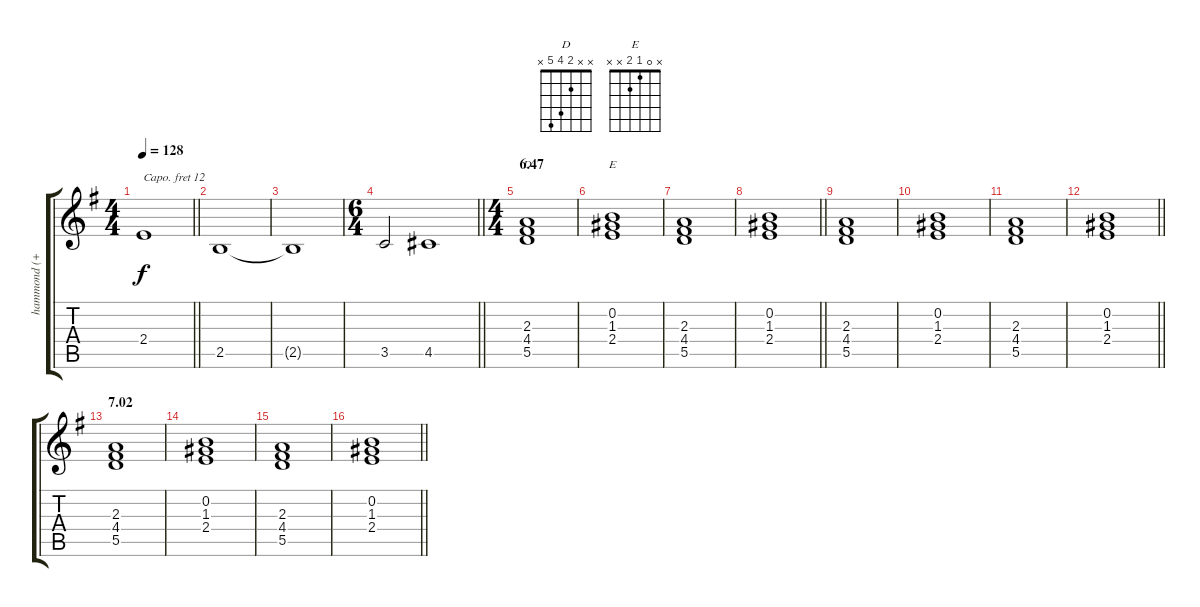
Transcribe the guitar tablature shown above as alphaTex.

\track ("hammond (+12)" "hammond (+") {instrument drawbarorgan}
\staff {score tabs}
\capo 12
\tuning (E4 B3 G3 D3 A2 E2) {hide}
\chord ("D" x x 2 4 5 x)
\chord ("E" x 0 1 2 x x)
\ts (4 4)
\tempo 128
\clef g2
\barLineRight lightlight
\ks g
2.4{t}.1{dy f} |
2.5.1 |
2.5{t}.1 |
\ts (6 4)
\barLineRight lightlight
3.5.2 4.5.1 |
\ts (4 4)
\section ("" "6.47")
(2.3 4.4 5.5).1{ch "D"} |
(0.2 1.3 2.4).1{ch "E"} |
(2.3 4.4 5.5).1 |
\barLineRight lightlight
(0.2 1.3 2.4).1 |
(2.3 4.4 5.5).1 |
(0.2 1.3 2.4).1 |
(2.3 4.4 5.5).1 |
\barLineRight lightlight
(0.2 1.3 2.4).1 |
\section ("" "7.02")
(2.3 4.4 5.5).1 |
(0.2 1.3 2.4).1 |
(2.3 4.4 5.5).1 |
\barLineRight lightlight
(0.2 1.3 2.4).1
